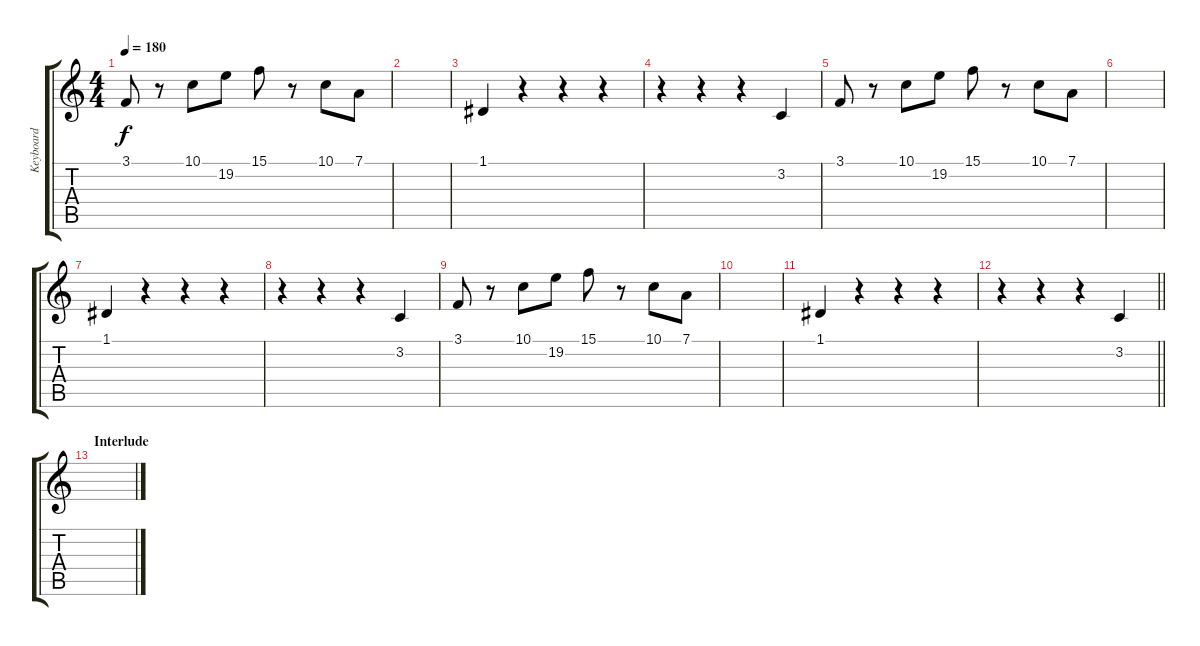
\track ("Keyboard" "Keyboard") {instrument lead1square}
\staff {score tabs}
\tuning (D4 A3 F3 C3 G2 C2) {hide}
\ts (4 4)
\tempo 180
\clef g2
\ks c
3.1.8{dy f instrument stringensemble1} r.8 10.1.8 19.2.8 15.1.8 r.8 10.1.8 7.1.8 |
|
1.1.4 r.4 r.4 r.4 |
r.4 r.4 r.4 3.2.4 |
3.1.8{instrument stringensemble1} r.8 10.1.8 19.2.8 15.1.8 r.8 10.1.8 7.1.8 |
|
1.1.4 r.4 r.4 r.4 |
r.4 r.4 r.4 3.2.4 |
3.1.8{instrument stringensemble1} r.8 10.1.8 19.2.8 15.1.8 r.8 10.1.8 7.1.8 |
|
1.1.4 r.4 r.4 r.4 |
\barLineRight lightlight
r.4 r.4 r.4 3.2.4 |
\section ("" "Interlude")
